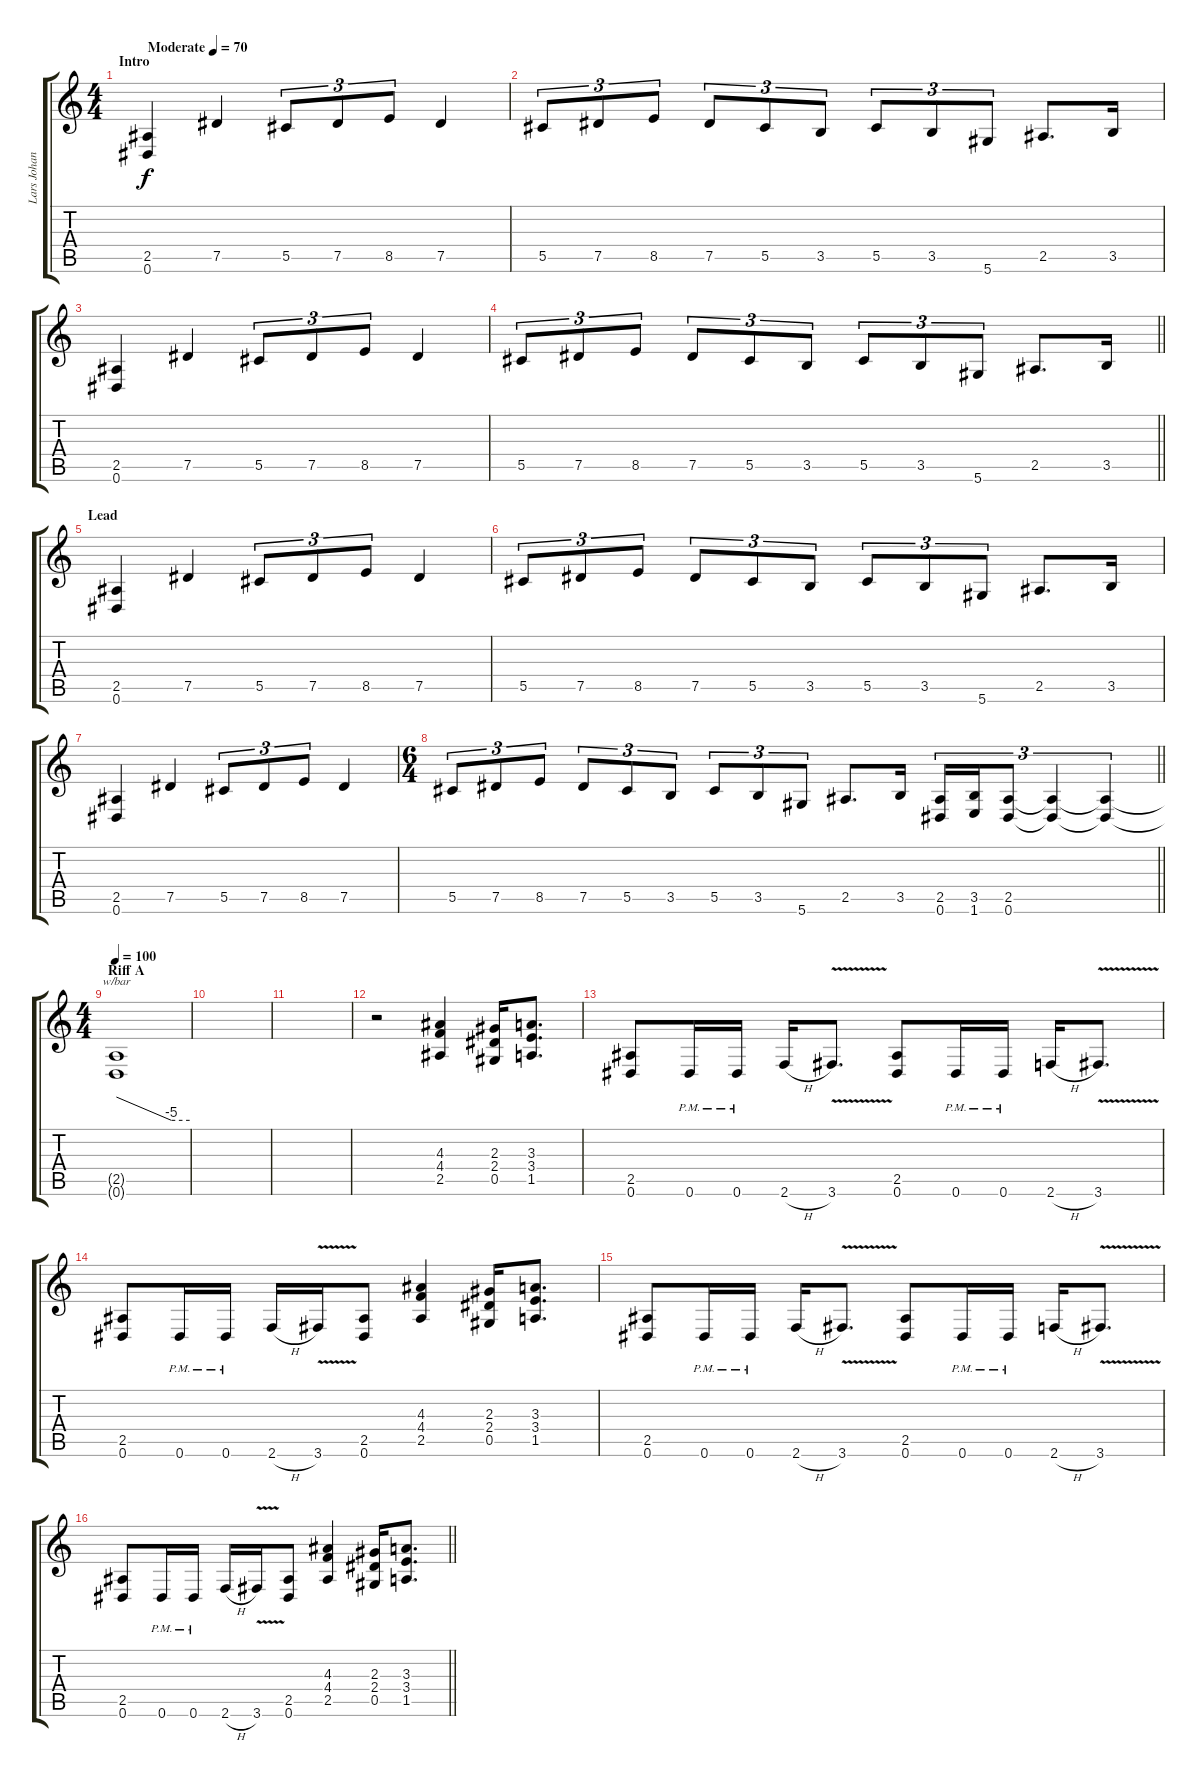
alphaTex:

\track ("Lars Johansson" "Lars Johan") {instrument distortionguitar}
\staff {score tabs}
\tuning (Eb4 Bb3 Gb3 Db3 Ab2 Eb2) {hide}
\ts (4 4)
\section ("" "Intro")
\tempo (70 "Moderate")
\clef g2
\ks c
(2.5 0.6).4{dy f instrument distortionguitar} 7.5.4 5.5.8{tu (3 2)} 7.5.8{tu (3 2)} 8.5.8{tu (3 2)} 7.5.4 |
5.5.8{tu (3 2)} 7.5.8{tu (3 2)} 8.5.8{tu (3 2)} 7.5.8{tu (3 2)} 5.5.8{tu (3 2)} 3.5.8{tu (3 2)} 5.5.8{tu (3 2)} 3.5.8{tu (3 2)} 5.6.8{tu (3 2)} 2.5.8{d} 3.5.16 |
(2.5 0.6).4 7.5.4 5.5.8{tu (3 2)} 7.5.8{tu (3 2)} 8.5.8{tu (3 2)} 7.5.4 |
\barLineRight lightlight
5.5.8{tu (3 2)} 7.5.8{tu (3 2)} 8.5.8{tu (3 2)} 7.5.8{tu (3 2)} 5.5.8{tu (3 2)} 3.5.8{tu (3 2)} 5.5.8{tu (3 2)} 3.5.8{tu (3 2)} 5.6.8{tu (3 2)} 2.5.8{d} 3.5.16 |
\section ("" "Lead")
(2.5 0.6).4 7.5.4 5.5.8{tu (3 2)} 7.5.8{tu (3 2)} 8.5.8{tu (3 2)} 7.5.4 |
5.5.8{tu (3 2)} 7.5.8{tu (3 2)} 8.5.8{tu (3 2)} 7.5.8{tu (3 2)} 5.5.8{tu (3 2)} 3.5.8{tu (3 2)} 5.5.8{tu (3 2)} 3.5.8{tu (3 2)} 5.6.8{tu (3 2)} 2.5.8{d} 3.5.16 |
(2.5 0.6).4 7.5.4 5.5.8{tu (3 2)} 7.5.8{tu (3 2)} 8.5.8{tu (3 2)} 7.5.4 |
\ts (6 4)
\barLineRight lightlight
5.5.8{tu (3 2)} 7.5.8{tu (3 2)} 8.5.8{tu (3 2)} 7.5.8{tu (3 2)} 5.5.8{tu (3 2)} 3.5.8{tu (3 2)} 5.5.8{tu (3 2)} 3.5.8{tu (3 2)} 5.6.8{tu (3 2)} 2.5.8{d} 3.5.16{beam splitsecondary} (2.5 0.6).16{tu (3 2)} (3.5 1.6).16{tu (3 2)} (2.5 0.6).8{tu (3 2)} (2.5{t} 0.6{t}).4{tu (3 2)} (2.5{t} 0.6{t}).4{tu (3 2)} |
\ts (4 4)
\section ("" "Riff A")
\tempo 100
(2.5{t} 0.6{t}).1{tbe (custom default 0 0 45 -20 60 -20)} |
|
|
r.2 (4.3 4.4 2.5).4 (2.3 2.4 0.5).16 (3.3 3.4 1.5).8{d} |
(2.5 0.6).8 0.6{pm}.16 0.6{pm}.16 2.6{h}.16 3.6{v}.8{d} (2.5 0.6).8 0.6{pm}.16 0.6{pm}.16 2.6{h}.16 3.6{v}.8{d} |
(2.5 0.6).8 0.6{pm}.16 0.6{pm}.16 2.6{h}.16 3.6{v}.16 (2.5 0.6).8 (4.3 4.4 2.5).4 (2.3 2.4 0.5).16 (3.3 3.4 1.5).8{d} |
(2.5 0.6).8 0.6{pm}.16 0.6{pm}.16 2.6{h}.16 3.6{v}.8{d} (2.5 0.6).8 0.6{pm}.16 0.6{pm}.16 2.6{h}.16 3.6{v}.8{d} |
\barLineRight lightlight
(2.5 0.6).8 0.6{pm}.16 0.6{pm}.16 2.6{h}.16 3.6{v}.16 (2.5 0.6).8 (4.3 4.4 2.5).4 (2.3 2.4 0.5).16 (3.3 3.4 1.5).8{d}
